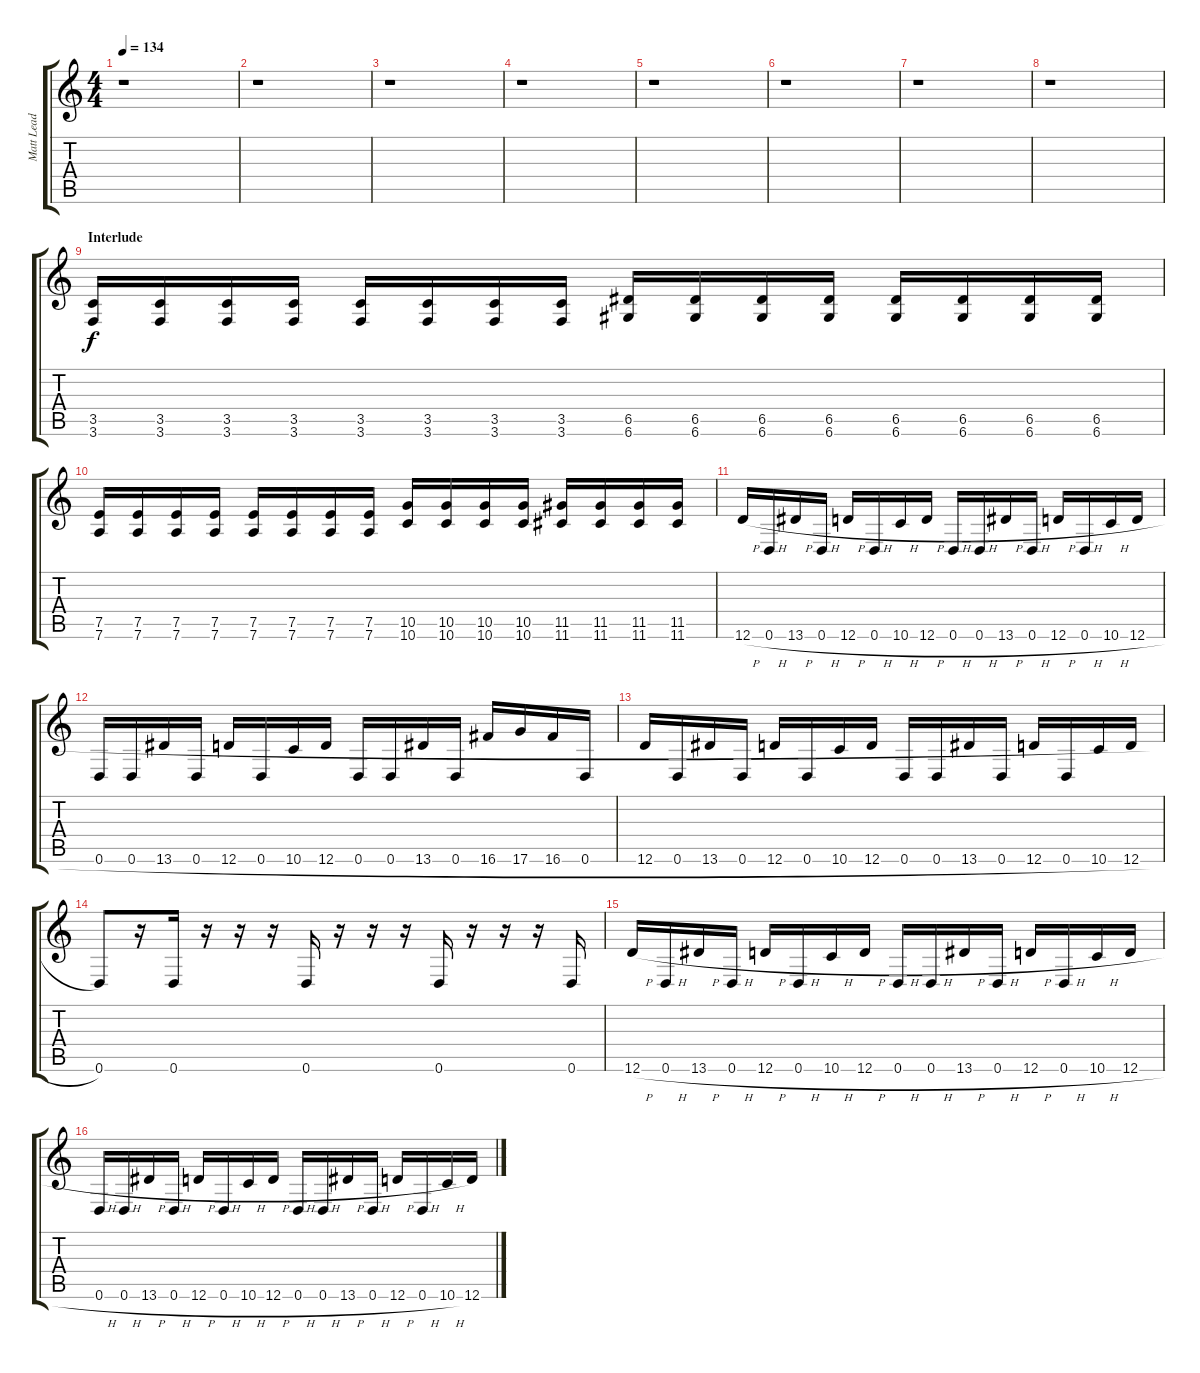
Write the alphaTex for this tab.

\track ("Matt Lead Guitar" "Matt Lead ") {instrument distortionguitar}
\staff {score tabs}
\tuning (E4 B3 G3 D3 A2 D2) {hide}
\ts (4 4)
\tempo 134
\clef g2
\ks c
r.1{dy f} |
r.1 |
r.1 |
r.1 |
r.1 |
r.1 |
r.1 |
r.1 |
\section ("" "Interlude")
(3.5 3.6).16 (3.5 3.6).16 (3.5 3.6).16 (3.5 3.6).16 (3.5 3.6).16 (3.5 3.6).16 (3.5 3.6).16 (3.5 3.6).16 (6.5 6.6).16 (6.5 6.6).16 (6.5 6.6).16 (6.5 6.6).16 (6.5 6.6).16 (6.5 6.6).16 (6.5 6.6).16 (6.5 6.6).16 |
(7.5 7.6).16 (7.5 7.6).16 (7.5 7.6).16 (7.5 7.6).16 (7.5 7.6).16 (7.5 7.6).16 (7.5 7.6).16 (7.5 7.6).16 (10.5 10.6).16 (10.5 10.6).16 (10.5 10.6).16 (10.5 10.6).16 (11.5 11.6).16 (11.5 11.6).16 (11.5 11.6).16 (11.5 11.6).16 |
12.6{h}.16 0.6{h}.16 13.6{h}.16 0.6{h}.16 12.6{h}.16 0.6{h}.16 10.6{h}.16 12.6{h}.16 0.6{h}.16 0.6{h}.16 13.6{h}.16 0.6{h}.16 12.6{h}.16 0.6{h}.16 10.6{h}.16 12.6{h}.16 |
0.6{h}.16 0.6{h}.16 13.6{h}.16 0.6{h}.16 12.6{h}.16 0.6{h}.16 10.6{h}.16 12.6{h}.16 0.6{h}.16 0.6{h}.16 13.6{h}.16 0.6{h}.16 16.6{h}.16 17.6{h}.16 16.6{h}.16 0.6{h}.16 |
12.6{h}.16 0.6{h}.16 13.6{h}.16 0.6{h}.16 12.6{h}.16 0.6{h}.16 10.6{h}.16 12.6{h}.16 0.6{h}.16 0.6{h}.16 13.6{h}.16 0.6{h}.16 12.6{h}.16 0.6{h}.16 10.6{h}.16 12.6{h}.16 |
0.6.8 r.16 0.6.16 r.16 r.16 r.16 0.6.16 r.16 r.16 r.16 0.6.16 r.16 r.16 r.16 0.6.16 |
12.6{h}.16{balance 0} 0.6{h}.16 13.6{h}.16 0.6{h}.16 12.6{h}.16 0.6{h}.16 10.6{h}.16 12.6{h}.16 0.6{h}.16 0.6{h}.16 13.6{h}.16 0.6{h}.16 12.6{h}.16 0.6{h}.16 10.6{h}.16 12.6{h}.16 |
0.6{h}.16{balance 16} 0.6{h}.16 13.6{h}.16 0.6{h}.16 12.6{h}.16 0.6{h}.16 10.6{h}.16 12.6{h}.16 0.6{h}.16 0.6{h}.16 13.6{h}.16 0.6{h}.16 12.6{h}.16 0.6{h}.16 10.6{h}.16 12.6{h}.16
